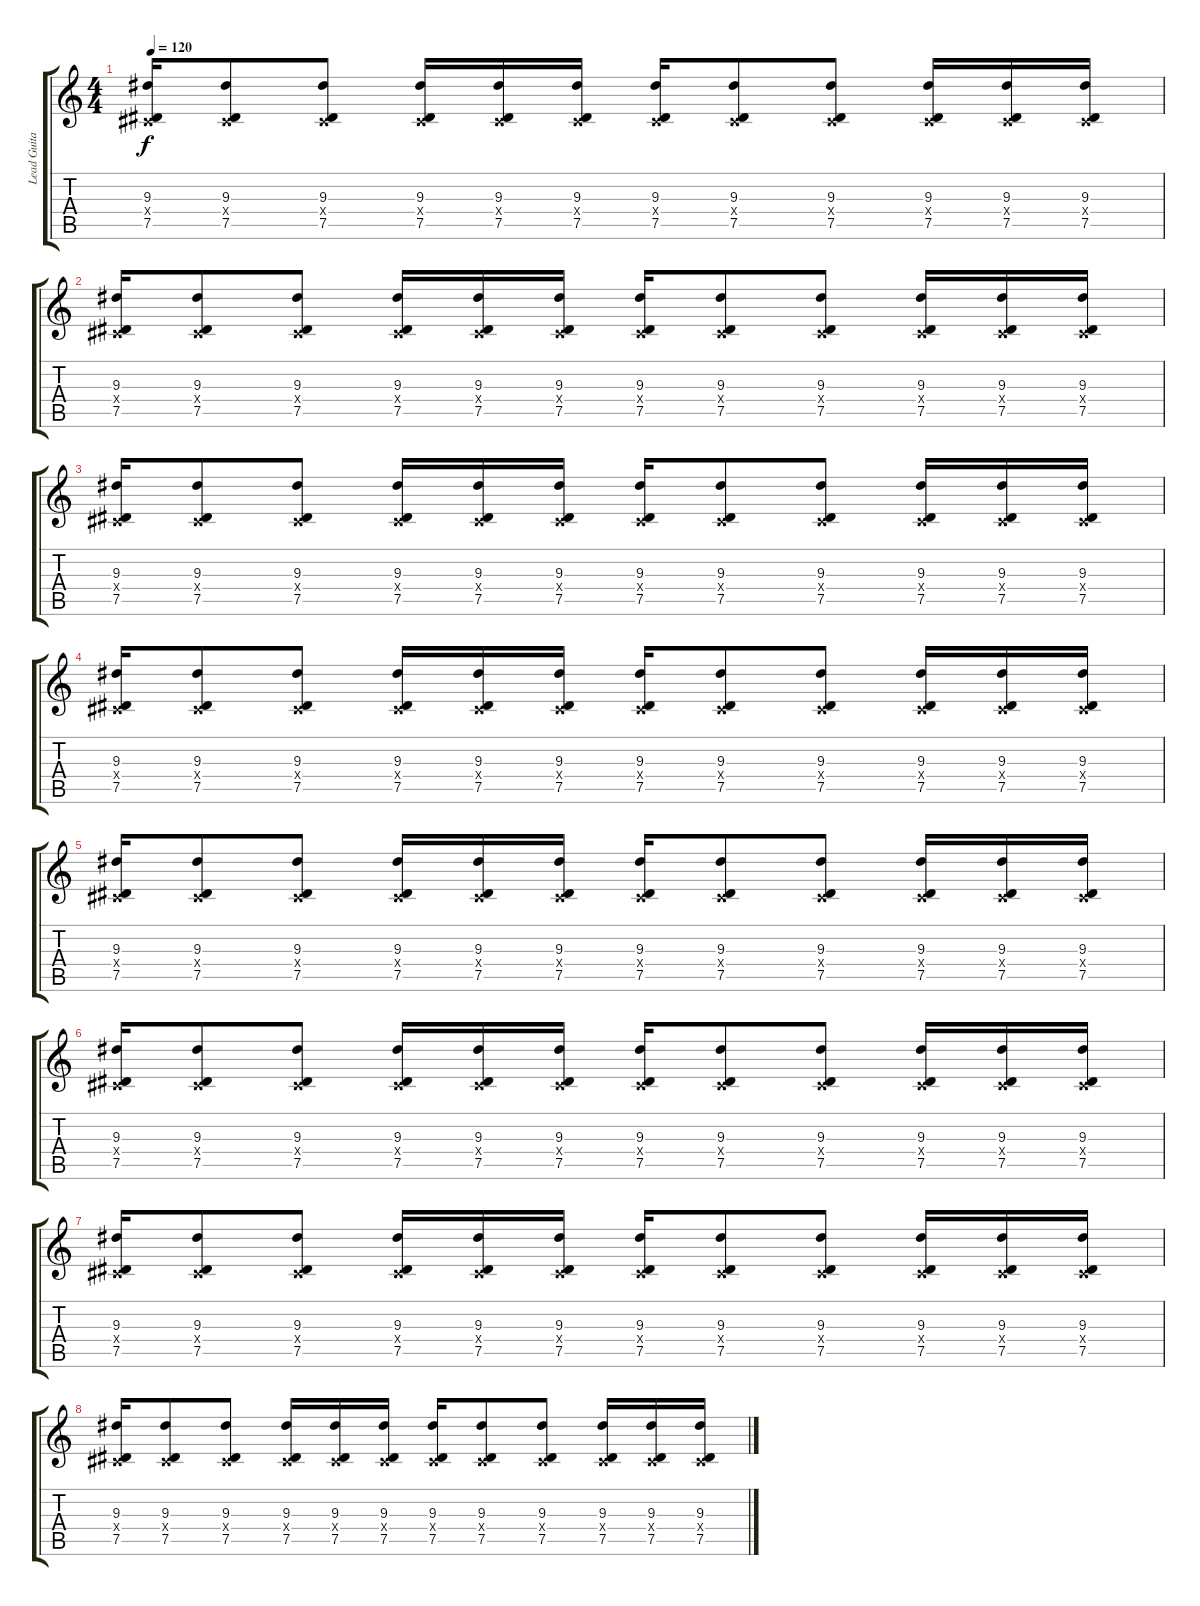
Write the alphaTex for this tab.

\track ("Lead Guitar" "Lead Guita") {instrument distortionguitar}
\staff {score tabs}
\tuning (Eb4 Bb3 Gb3 Db3 Ab2 Eb2) {hide}
\ts (4 4)
\tempo 120
\clef g2
\ks c
(9.3 0.4{x} 7.5).16{dy f} (9.3 0.4{x} 7.5).8 (9.3 0.4{x} 7.5).8 (9.3 0.4{x} 7.5).16 (9.3 0.4{x} 7.5).16 (9.3 0.4{x} 7.5).16 (9.3 0.4{x} 7.5).16 (9.3 0.4{x} 7.5).8 (9.3 0.4{x} 7.5).8 (9.3 0.4{x} 7.5).16 (9.3 0.4{x} 7.5).16 (9.3 0.4{x} 7.5).16 |
(9.3 0.4{x} 7.5).16 (9.3 0.4{x} 7.5).8 (9.3 0.4{x} 7.5).8 (9.3 0.4{x} 7.5).16 (9.3 0.4{x} 7.5).16 (9.3 0.4{x} 7.5).16 (9.3 0.4{x} 7.5).16 (9.3 0.4{x} 7.5).8 (9.3 0.4{x} 7.5).8 (9.3 0.4{x} 7.5).16 (9.3 0.4{x} 7.5).16 (9.3 0.4{x} 7.5).16 |
(9.3 0.4{x} 7.5).16 (9.3 0.4{x} 7.5).8 (9.3 0.4{x} 7.5).8 (9.3 0.4{x} 7.5).16 (9.3 0.4{x} 7.5).16 (9.3 0.4{x} 7.5).16 (9.3 0.4{x} 7.5).16 (9.3 0.4{x} 7.5).8 (9.3 0.4{x} 7.5).8 (9.3 0.4{x} 7.5).16 (9.3 0.4{x} 7.5).16 (9.3 0.4{x} 7.5).16 |
(9.3 0.4{x} 7.5).16 (9.3 0.4{x} 7.5).8 (9.3 0.4{x} 7.5).8 (9.3 0.4{x} 7.5).16 (9.3 0.4{x} 7.5).16 (9.3 0.4{x} 7.5).16 (9.3 0.4{x} 7.5).16 (9.3 0.4{x} 7.5).8 (9.3 0.4{x} 7.5).8 (9.3 0.4{x} 7.5).16 (9.3 0.4{x} 7.5).16 (9.3 0.4{x} 7.5).16 |
(9.3 0.4{x} 7.5).16 (9.3 0.4{x} 7.5).8 (9.3 0.4{x} 7.5).8 (9.3 0.4{x} 7.5).16 (9.3 0.4{x} 7.5).16 (9.3 0.4{x} 7.5).16 (9.3 0.4{x} 7.5).16 (9.3 0.4{x} 7.5).8 (9.3 0.4{x} 7.5).8 (9.3 0.4{x} 7.5).16 (9.3 0.4{x} 7.5).16 (9.3 0.4{x} 7.5).16 |
(9.3 0.4{x} 7.5).16 (9.3 0.4{x} 7.5).8 (9.3 0.4{x} 7.5).8 (9.3 0.4{x} 7.5).16 (9.3 0.4{x} 7.5).16 (9.3 0.4{x} 7.5).16 (9.3 0.4{x} 7.5).16 (9.3 0.4{x} 7.5).8 (9.3 0.4{x} 7.5).8 (9.3 0.4{x} 7.5).16 (9.3 0.4{x} 7.5).16 (9.3 0.4{x} 7.5).16 |
(9.3 0.4{x} 7.5).16 (9.3 0.4{x} 7.5).8 (9.3 0.4{x} 7.5).8 (9.3 0.4{x} 7.5).16 (9.3 0.4{x} 7.5).16 (9.3 0.4{x} 7.5).16 (9.3 0.4{x} 7.5).16 (9.3 0.4{x} 7.5).8 (9.3 0.4{x} 7.5).8 (9.3 0.4{x} 7.5).16 (9.3 0.4{x} 7.5).16 (9.3 0.4{x} 7.5).16 |
(9.3 0.4{x} 7.5).16 (9.3 0.4{x} 7.5).8 (9.3 0.4{x} 7.5).8 (9.3 0.4{x} 7.5).16 (9.3 0.4{x} 7.5).16 (9.3 0.4{x} 7.5).16 (9.3 0.4{x} 7.5).16 (9.3 0.4{x} 7.5).8 (9.3 0.4{x} 7.5).8 (9.3 0.4{x} 7.5).16 (9.3 0.4{x} 7.5).16 (9.3 0.4{x} 7.5).16
